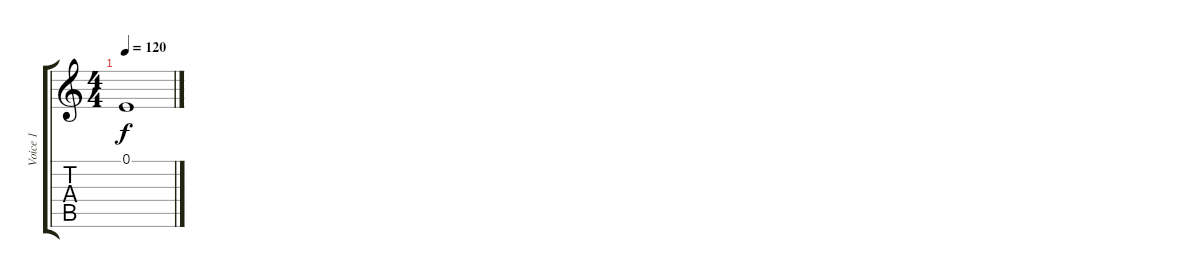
\track ("Voice 1" "Voice 1") {instrument electricpiano1}
\staff {score tabs}
\tuning (E4 B3 G3 D3 A2 E2) {hide}
\ts (4 4)
\tempo 120
\clef g2
\ks c
0.1.1{dy f}
